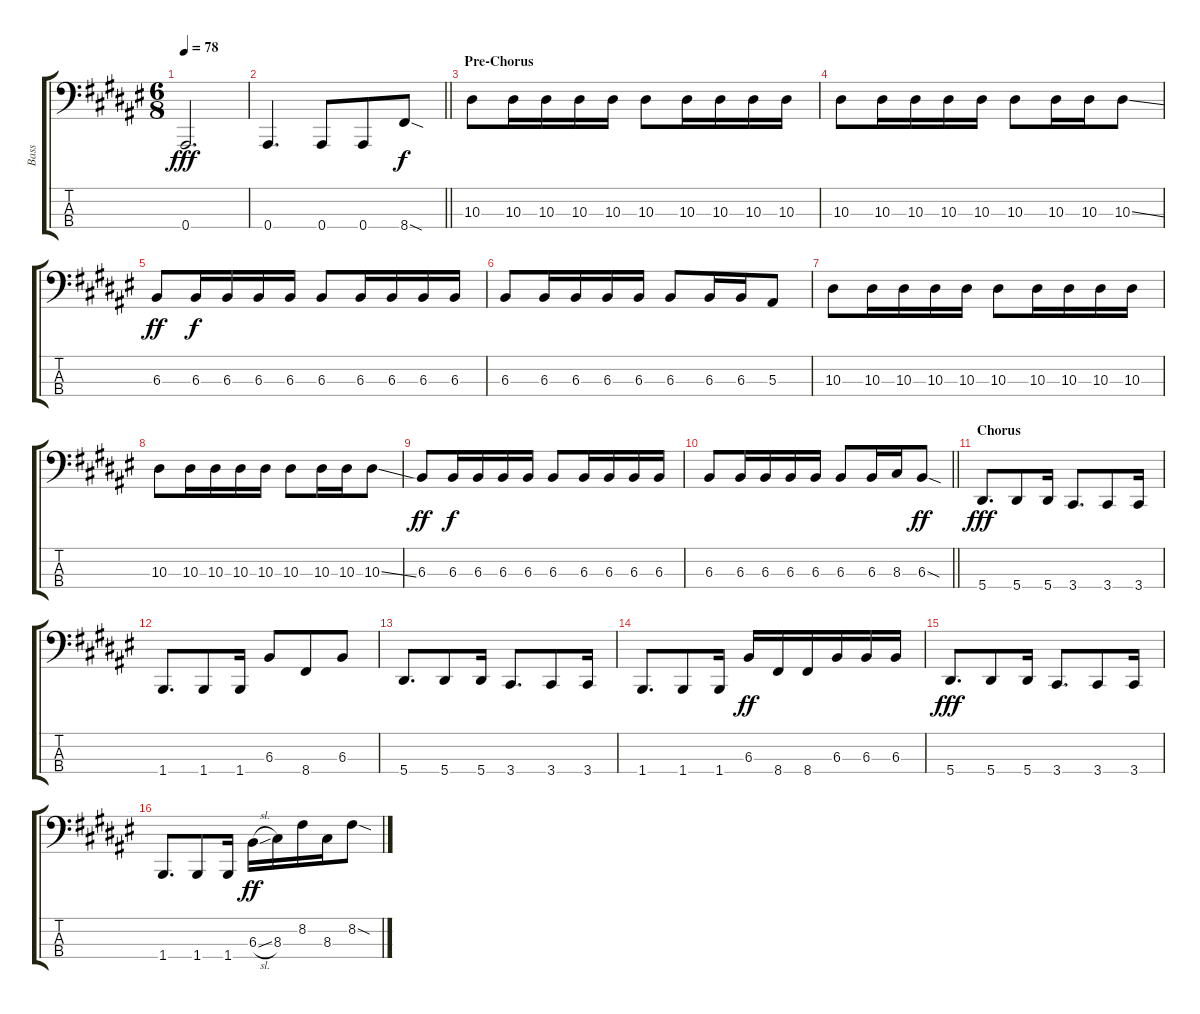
\track ("Bass" "Bass") {instrument electricbassfinger}
\staff {score tabs}
\tuning (Eb2 Bb1 F1 Bb0) {hide}
\ts (6 8)
\tempo 78
\clef f4
\ks d#minor
0.4.2{d dy fff} |
\barLineRight lightlight
0.4.4{d} 0.4.8 0.4.8 8.4{sod}.8{dy f} |
\section ("" "Pre-Chorus")
10.3.8{volume 13} 10.3.16 10.3.16 10.3.16 10.3.16 10.3.8 10.3.16 10.3.16 10.3.16 10.3.16 |
10.3.8 10.3.16 10.3.16 10.3.16 10.3.16 10.3.8 10.3.16 10.3.16 10.3{ss}.8 |
6.3.8{dy ff} 6.3.16{dy f} 6.3.16 6.3.16 6.3.16 6.3.8 6.3.16 6.3.16 6.3.16 6.3.16 |
6.3.8 6.3.16 6.3.16 6.3.16 6.3.16 6.3.8 6.3.16 6.3.16 5.3.8 |
10.3.8 10.3.16 10.3.16 10.3.16 10.3.16 10.3.8 10.3.16 10.3.16 10.3.16 10.3.16 |
10.3.8 10.3.16 10.3.16 10.3.16 10.3.16 10.3.8 10.3.16 10.3.16 10.3{ss}.8 |
6.3.8{dy ff} 6.3.16{dy f} 6.3.16 6.3.16 6.3.16 6.3.8 6.3.16 6.3.16 6.3.16 6.3.16 |
\barLineRight lightlight
6.3.8 6.3.16 6.3.16 6.3.16 6.3.16 6.3.8 6.3.16 8.3.16 6.3{sod}.8{dy ff} |
\section ("" "Chorus")
5.4.8{d dy fff volume 15} 5.4.8 5.4.16 3.4.8{d} 3.4.8 3.4.16 |
1.4.8{d} 1.4.8 1.4.16 6.3.8 8.4.8 6.3.8 |
5.4.8{d} 5.4.8 5.4.16 3.4.8{d} 3.4.8 3.4.16 |
1.4.8{d} 1.4.8 1.4.16 6.3.16{dy ff} 8.4.16 8.4.16 6.3.16 6.3.16 6.3.16 |
5.4.8{d dy fff} 5.4.8 5.4.16 3.4.8{d} 3.4.8 3.4.16 |
1.4.8{d} 1.4.8 1.4.16 6.3{sl}.16{dy ff} 8.3.16 8.2.16 8.3.16 8.2{sod}.8
